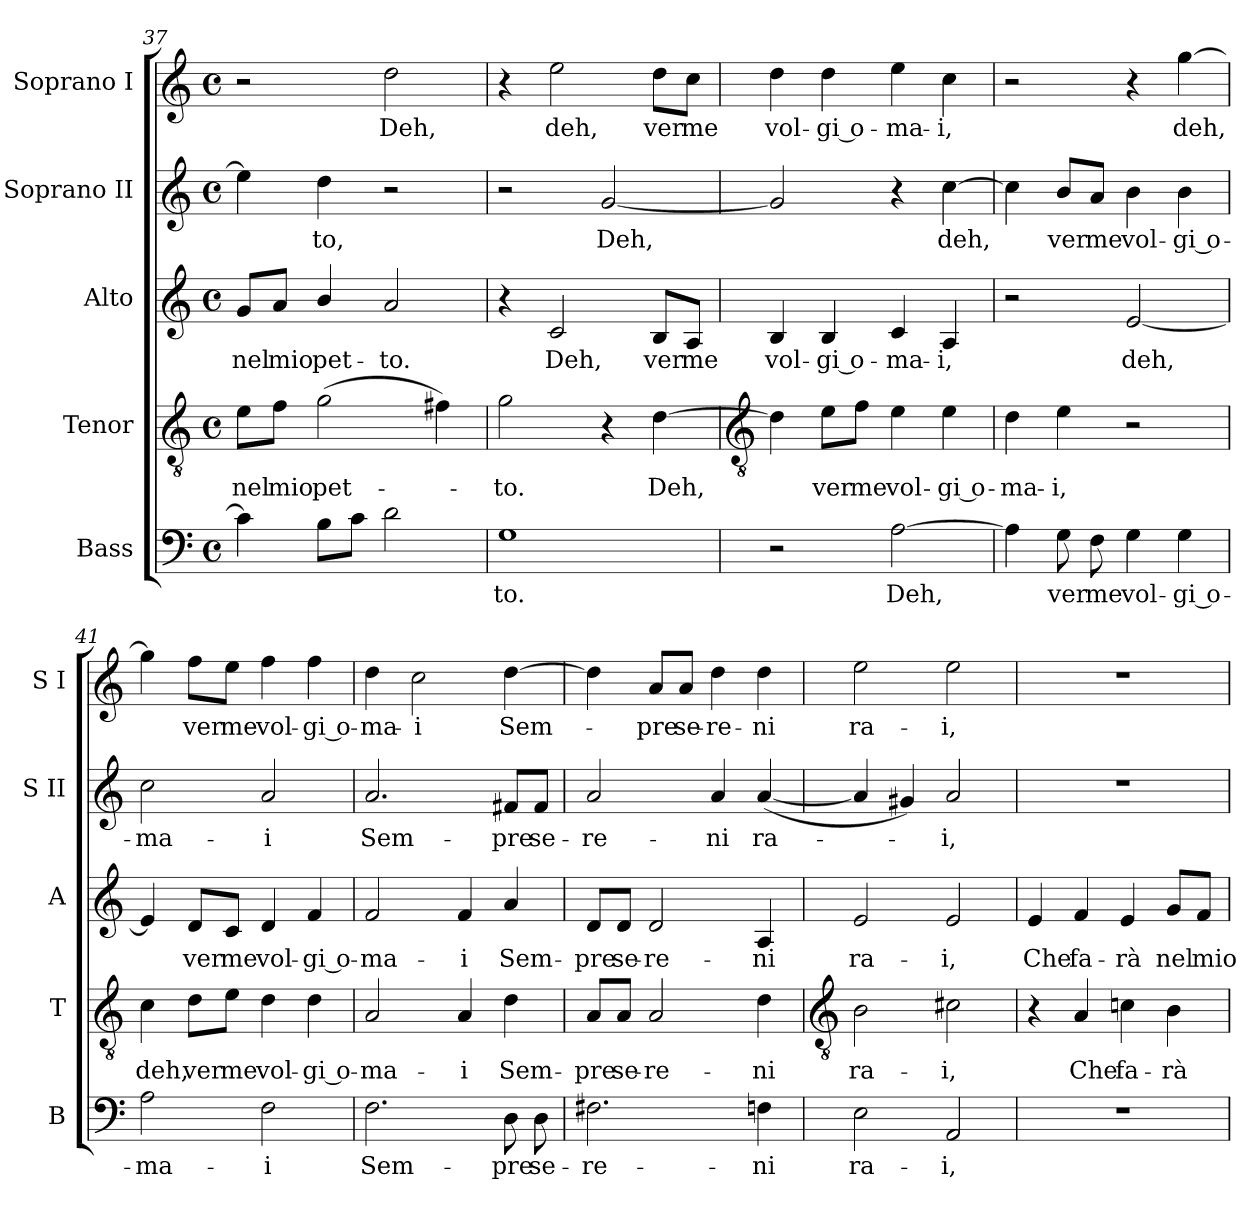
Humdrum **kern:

**kern	**text	**kern	**text	**kern	**text	**kern	**text	**kern	**text
*part5	*part5	*part4	*part4	*part3	*part3	*part2	*part2	*part1	*part1
*staff5	*staff5	*staff4	*staff4	*staff3	*staff3	*staff2	*staff2	*staff1	*staff1
*I"Bass	*	*I"Tenor	*	*I"Alto	*	*I"Soprano II	*	*I"Soprano I	*
*I'B	*	*I'T	*	*I'A	*	*I'S II	*	*I'S I	*
*clefF4	*	*clefGv2	*	*clefG2	*	*clefG2	*	*clefG2	*
*k[]	*	*k[]	*	*k[]	*	*k[]	*	*k[]	*
*C:	*	*C:	*	*C:	*	*C:	*	*C:	*
*M4/4	*	*M4/4	*	*M4/4	*	*M4/4	*	*M4/4	*
*met(c)	*	*met(c)	*	*met(c)	*	*met(c)	*	*met(c)	*
=37	=37	=37	=37	=37	=37	=37	=37	=37	=37
!	!	!	!LO:LY:b	!	!LO:LY:b	!	!	!	!
4c]	.	8e\L	nel	8g/L	nel	4ee]	.	2r	.
!	!	!	!LO:LY:b	!	!LO:LY:b	!	!	!	!
.	.	8f\J	mio	8a/J	mio	.	.	.	.
!	!	!	!LO:LY:b	!	!LO:LY:b	!	!LO:LY:b	!	!
8BL	.	(>2g	pet-	4b/	pet-	4dd	to,	.	.
8cJ	.	.	.	.	.	.	.	.	.
!	!	!	!	!	!LO:LY:b	!	!	!	!LO:LY:b
2d	.	.	.	2a	-to.	2r	.	2dd	Deh,
.	.	4f#X)	.	.	.	.	.	.	.
=38	=38	=38	=38	=38	=38	=38	=38	=38	=38
!	!LO:LY:b	!	!LO:LY:b	!	!	!	!	!	!
1G	to.	2g	to.	4r	.	2r	.	4r	.
!	!	!	!	!	!LO:LY:b	!	!	!	!LO:LY:b
.	.	.	.	2c	Deh,	.	.	2ee	deh,
!	!	!	!	!	!	!	!LO:LY:b	!	!
.	.	4r	.	.	.	[2g	Deh,	.	.
!	!	!	!LO:LY:b	!	!LO:LY:b	!	!	!	!LO:LY:b
.	.	[4d	Deh,	8B/L	ver	.	.	8dd\L	ver
!	!	!	!	!	!LO:LY:b	!	!	!	!LO:LY:b
.	.	.	.	8A/J	me	.	.	8cc\J	me
!!LO:LB:g=z
=39	=39	=39	=39	=39	=39	=39	=39	=39	=39
*	*	*clefGv2	*	*	*	*	*	*	*
!	!	!	!	!	!LO:LY:b	!	!	!	!LO:LY:b
2r	.	4d]	.	4B	vol-	2g]	.	4dd	vol-
!	!	!	!LO:LY:b	!	!LO:LY:b	!	!	!	!LO:LY:b
.	.	8e\L	ver	4B	-gi o-	.	.	4dd	-gi o-
!	!	!	!LO:LY:b	!	!	!	!	!	!
.	.	8f\J	me	.	.	.	.	.	.
!	!LO:LY:b	!	!LO:LY:b	!	!LO:LY:b	!	!	!	!LO:LY:b
[2A	Deh,	4e	vol-	4c	-ma-	4r	.	4ee	-ma-
!	!	!	!LO:LY:b	!	!LO:LY:b	!	!LO:LY:b	!	!LO:LY:b
.	.	4e	-gi o-	4A	-i,	[4cc	deh,	4cc	-i,
=40	=40	=40	=40	=40	=40	=40	=40	=40	=40
!	!	!	!LO:LY:b	!	!	!	!	!	!
4A]	.	4d	-ma-	2r	.	4cc]	.	2r	.
!	!LO:LY:b	!	!LO:LY:b	!	!	!	!LO:LY:b	!	!
8G	ver	4e	-i,	.	.	8b/L	ver	.	.
!	!LO:LY:b	!	!	!	!	!	!LO:LY:b	!	!
8F	me	.	.	.	.	8a/J	me	.	.
!	!LO:LY:b	!	!	!	!LO:LY:b	!	!LO:LY:b	!	!
4G	vol-	2r	.	[2e	deh,	4b	vol-	4r	.
!	!LO:LY:b	!	!	!	!	!	!LO:LY:b	!	!LO:LY:b
4G	-gi o-	.	.	.	.	4b	-gi o-	[4gg	deh,
=41	=41	=41	=41	=41	=41	=41	=41	=41	=41
!	!LO:LY:b	!	!LO:LY:b	!	!	!	!LO:LY:b	!	!
2A	-ma-	4c	deh,	4e]	.	2cc	-ma-	4gg]	.
!	!	!	!LO:LY:b	!	!LO:LY:b	!	!	!	!LO:LY:b
.	.	8d\L	ver	8d/L	ver	.	.	8ff\L	ver
!	!	!	!LO:LY:b	!	!LO:LY:b	!	!	!	!LO:LY:b
.	.	8e\J	me	8c/J	me	.	.	8ee\J	me
!	!LO:LY:b	!	!LO:LY:b	!	!LO:LY:b	!	!LO:LY:b	!	!LO:LY:b
2F	-i	4d	vol-	4d	vol-	2a	-i	4ff	vol-
!	!	!	!LO:LY:b	!	!LO:LY:b	!	!	!	!LO:LY:b
.	.	4d	-gi o-	4f	-gi o-	.	.	4ff	-gi o-
=42	=42	=42	=42	=42	=42	=42	=42	=42	=42
!	!LO:LY:b	!	!LO:LY:b	!	!LO:LY:b	!	!LO:LY:b	!	!LO:LY:b
2.F	Sem-	2A	-ma-	2f	-ma-	2.a	Sem-	4dd	-ma-
!	!	!	!	!	!	!	!	!	!LO:LY:b
.	.	.	.	.	.	.	.	2cc	-i
!	!	!	!LO:LY:b	!	!LO:LY:b	!	!	!	!
.	.	4A	-i	4f	-i	.	.	.	.
!	!LO:LY:b	!	!LO:LY:b	!	!LO:LY:b	!	!LO:LY:b	!	!LO:LY:b
8D	-pre	4d	Sem-	4a	Sem-	8f#X/L	-pre	[4dd	Sem-
!	!LO:LY:b	!	!	!	!	!	!LO:LY:b	!	!
8D	se-	.	.	.	.	8f#/J	se-	.	.
=43	=43	=43	=43	=43	=43	=43	=43	=43	=43
!	!LO:LY:b	!	!LO:LY:b	!	!LO:LY:b	!	!LO:LY:b	!	!
2.F#X	-re-	8A/L	-pre	8d/L	-pre	2a	-re-	4dd]	.
!	!	!	!LO:LY:b	!	!LO:LY:b	!	!	!	!
.	.	8A/J	se-	8d/J	se-	.	.	.	.
!	!	!	!LO:LY:b	!	!LO:LY:b	!	!	!	!LO:LY:b
.	.	2A	-re-	2d	-re-	.	.	8a/L	pre
!	!	!	!	!	!	!	!	!	!LO:LY:b
.	.	.	.	.	.	.	.	8a/J	se-
!	!	!	!	!	!	!	!LO:LY:b	!	!LO:LY:b
.	.	.	.	.	.	4a	-ni	4dd	-re-
!	!LO:LY:b	!	!LO:LY:b	!	!LO:LY:b	!	!LO:LY:b	!	!LO:LY:b
4Fn	-ni	4d	-ni	4A	-ni	(<[4a	ra-	4dd	-ni
!!LO:LB:g=z
=44	=44	=44	=44	=44	=44	=44	=44	=44	=44
*	*	*clefGv2	*	*	*	*	*	*	*
!	!LO:LY:b	!	!LO:LY:b	!	!LO:LY:b	!	!	!	!LO:LY:b
2E	ra-	2B	ra-	2e	ra-	4a]	.	2ee	ra-
.	.	.	.	.	.	4g#X)	.	.	.
!	!LO:LY:b	!	!LO:LY:b	!	!LO:LY:b	!	!LO:LY:b	!	!LO:LY:b
2AA	-i,	2c#X	-i,	2e	-i,	2a	i,	2ee	-i,
=45	=45	=45	=45	=45	=45	=45	=45	=45	=45
!	!	!	!	!	!LO:LY:b	!	!	!	!
1r	.	4r	.	4e	Che	1r	.	1r	.
!	!	!	!LO:LY:b	!	!LO:LY:b	!	!	!	!
.	.	4A	Che	4f	fa-	.	.	.	.
!	!	!	!LO:LY:b	!	!LO:LY:b	!	!	!	!
.	.	4cn	fa-	4e	-rà	.	.	.	.
!	!	!	!LO:LY:b	!	!LO:LY:b	!	!	!	!
.	.	4B	-rà	8g/L	nel	.	.	.	.
!	!	!	!	!	!LO:LY:b	!	!	!	!
.	.	.	.	8f/J	mio	.	.	.	.
=	=	=	=	=	=	=	=	=	=
*-	*-	*-	*-	*-	*-	*-	*-	*-	*-
